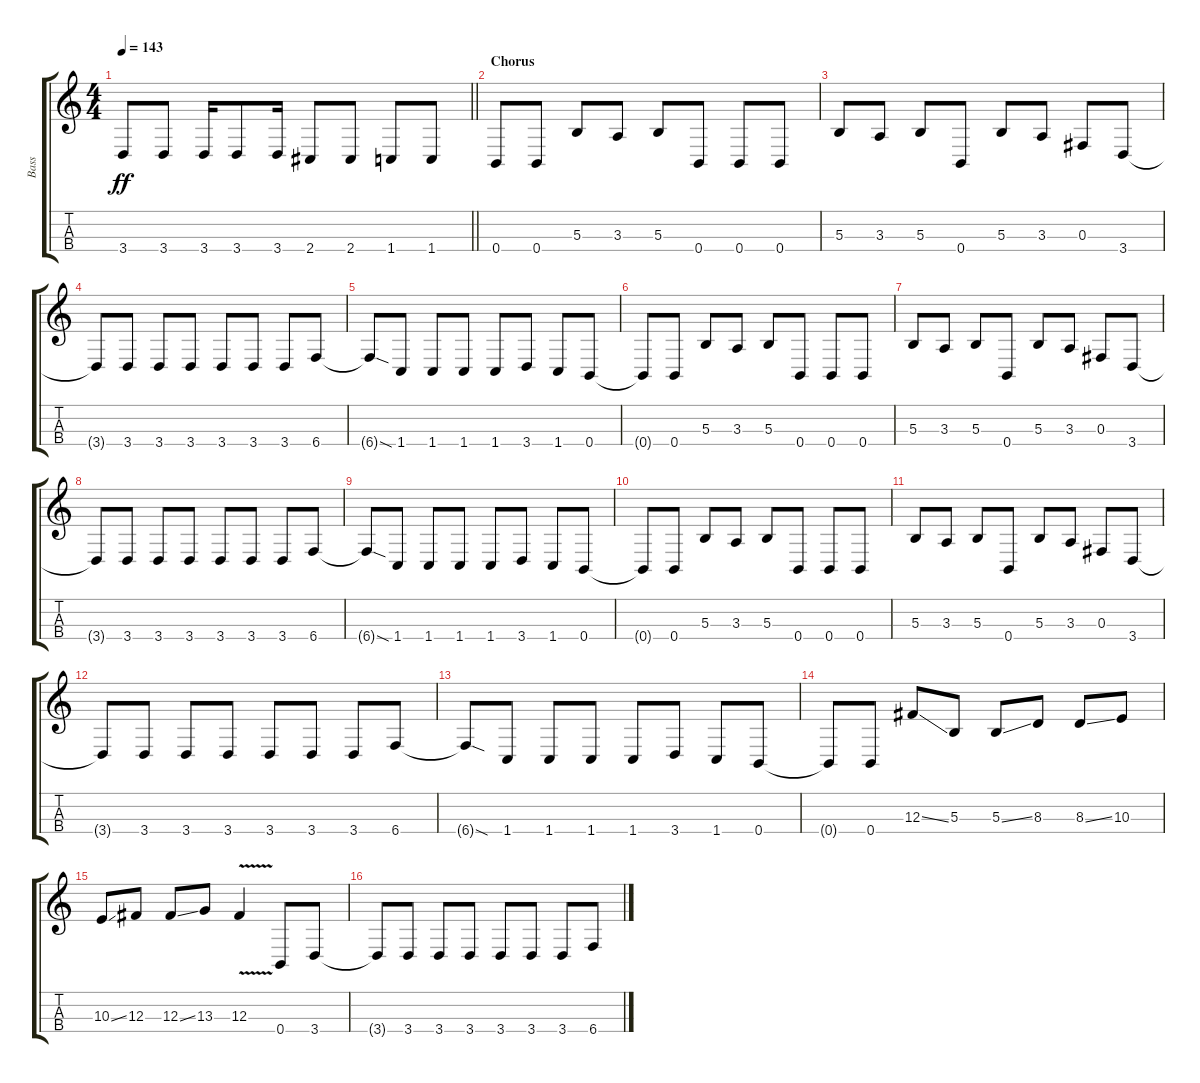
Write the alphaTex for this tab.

\track ("Bass" "Bass") {instrument electricbassfinger}
\staff {score tabs}
\tuning (E3 B2 Gb2 B1) {hide}
\ts (4 4)
\tempo 143
\clef g2
\barLineRight lightlight
\ks c
3.4.8{dy ff} 3.4.8 3.4.16 3.4.8 3.4.16 2.4.8 2.4.8 1.4.8 1.4.8 |
\section ("" "Chorus")
0.4.8 0.4.8 5.3.8 3.3.8 5.3.8 0.4.8 0.4.8 0.4.8 |
5.3.8 3.3.8 5.3.8 0.4.8 5.3.8 3.3.8 0.3.8 3.4.8 |
3.4{t}.8 3.4.8 3.4.8 3.4.8 3.4.8 3.4.8 3.4.8 6.4.8 |
6.4{sod t}.8 1.4.8 1.4.8 1.4.8 1.4.8 3.4.8 1.4.8 0.4.8 |
0.4{t}.8 0.4.8 5.3.8 3.3.8 5.3.8 0.4.8 0.4.8 0.4.8 |
5.3.8 3.3.8 5.3.8 0.4.8 5.3.8 3.3.8 0.3.8 3.4.8 |
3.4{t}.8 3.4.8 3.4.8 3.4.8 3.4.8 3.4.8 3.4.8 6.4.8 |
6.4{sod t}.8 1.4.8 1.4.8 1.4.8 1.4.8 3.4.8 1.4.8 0.4.8 |
0.4{t}.8 0.4.8 5.3.8 3.3.8 5.3.8 0.4.8 0.4.8 0.4.8 |
5.3.8 3.3.8 5.3.8 0.4.8 5.3.8 3.3.8 0.3.8 3.4.8 |
3.4{t}.8 3.4.8 3.4.8 3.4.8 3.4.8 3.4.8 3.4.8 6.4.8 |
6.4{sod t}.8 1.4.8 1.4.8 1.4.8 1.4.8 3.4.8 1.4.8 0.4.8 |
0.4{t}.8 0.4.8 12.3{ss}.8 5.3.8 5.3{ss}.8 8.3.8 8.3{ss}.8 10.3.8 |
10.3{ss}.8 12.3.8 12.3{ss}.8 13.3.8 12.3{v}.4 0.4.8 3.4.8 |
3.4{t}.8 3.4.8 3.4.8 3.4.8 3.4.8 3.4.8 3.4.8 6.4.8
